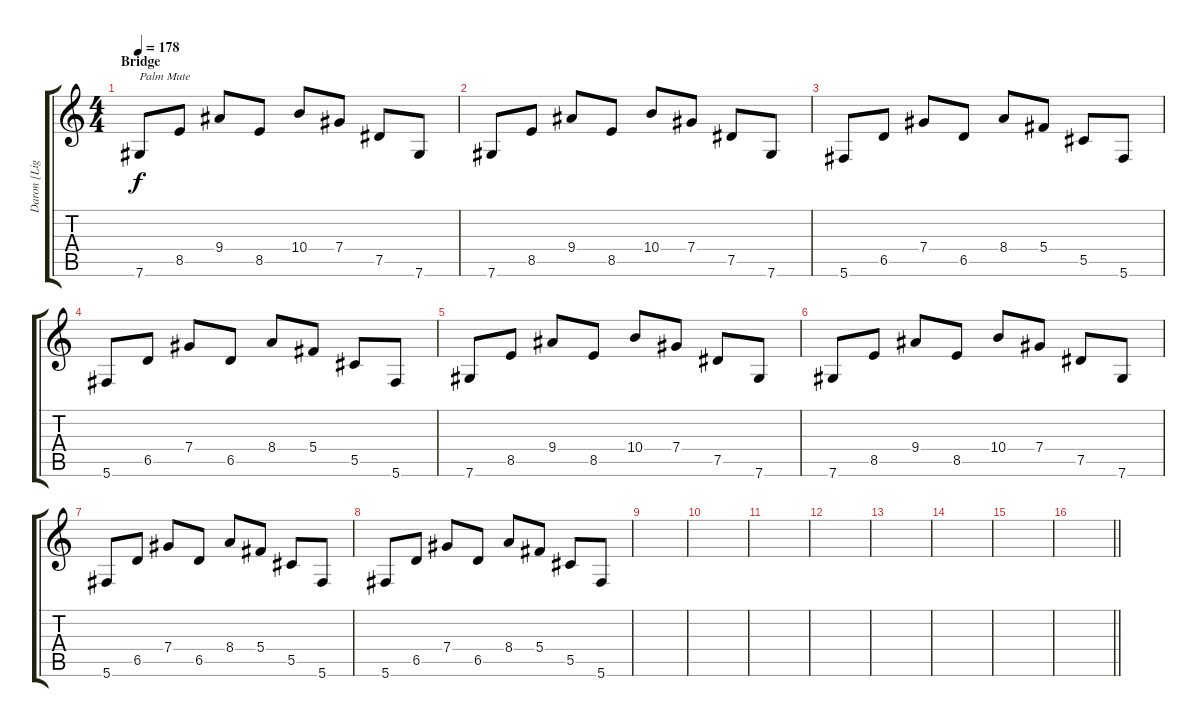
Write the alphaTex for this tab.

\track ("Daron [Light Distorted Guitar] 1" "Daron [Lig") {instrument electricguitarjazz}
\staff {score tabs}
\tuning (Eb4 Bb3 Gb3 Db3 Ab2 Db2) {hide}
\ts (4 4)
\section ("" "Bridge")
\tempo 178
\clef g2
\ks c
7.6.8{txt "Palm Mute" dy f volume 15 instrument electricguitarmuted} 8.5.8 9.4.8 8.5.8 10.4.8 7.4.8 7.5.8 7.6.8 |
7.6.8 8.5.8 9.4.8 8.5.8 10.4.8 7.4.8 7.5.8 7.6.8 |
5.6.8 6.5.8 7.4.8 6.5.8 8.4.8 5.4.8 5.5.8 5.6.8 |
5.6.8 6.5.8 7.4.8 6.5.8 8.4.8 5.4.8 5.5.8 5.6.8 |
7.6.8 8.5.8 9.4.8 8.5.8 10.4.8 7.4.8 7.5.8 7.6.8 |
7.6.8 8.5.8 9.4.8 8.5.8 10.4.8 7.4.8 7.5.8 7.6.8 |
5.6.8 6.5.8 7.4.8 6.5.8 8.4.8 5.4.8 5.5.8 5.6.8 |
5.6.8 6.5.8 7.4.8 6.5.8 8.4.8 5.4.8 5.5.8 5.6.8 |
|
|
|
|
|
|
|
\barLineRight lightlight
